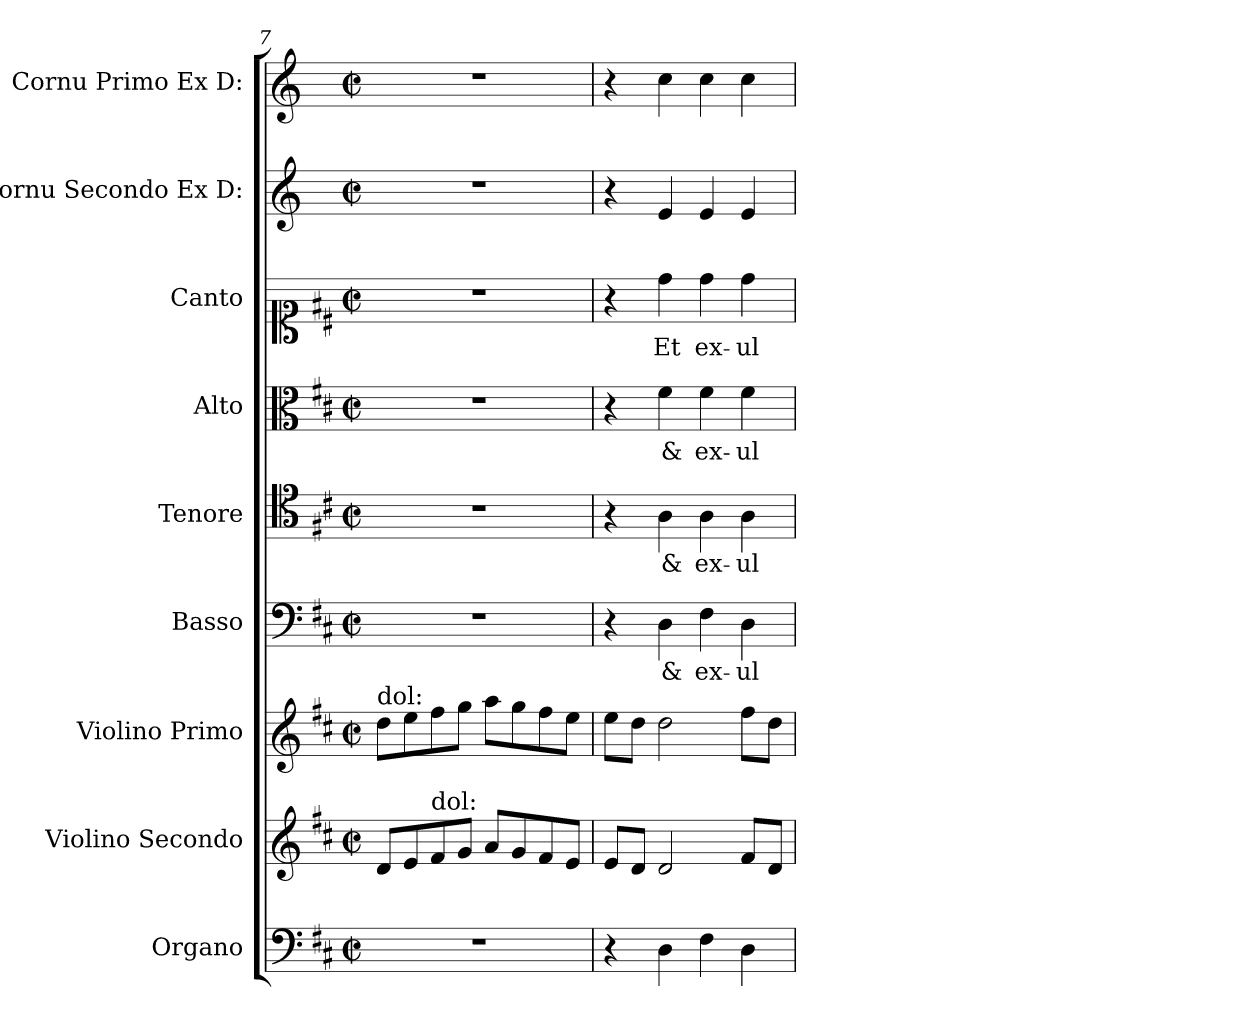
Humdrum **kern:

**kern	**dynam	**kern	**dynam	**kern	**dynam	**kern	**text	**dynam	**kern	**text	**dynam	**kern	**text	**dynam	**kern	**text	**dynam	**kern	**dynam	**kern	**dynam
*part9	*part9	*part8	*part8	*part7	*part7	*part6	*part6	*part6	*part5	*part5	*part5	*part4	*part4	*part4	*part3	*part3	*part3	*part2	*part2	*part1	*part1
*staff9	*staff9	*staff8	*staff8	*staff7	*staff7	*staff6	*staff6	*staff6	*staff5	*staff5	*staff5	*staff4	*staff4	*staff4	*staff3	*staff3	*staff3	*staff2	*staff2	*staff1	*staff1
*I"Organo	*	*I"Violino Secondo	*	*I"Violino Primo	*	*I"Basso	*	*	*I"Tenore	*	*	*I"Alto	*	*	*I"Canto	*	*	*I"Cornu Secondo Ex D:	*	*I"Cornu Primo Ex D:	*
*	*	*I'vl 2	*	*I'vl 1	*	*I'B	*	*	*I'T	*	*	*I'A	*	*	*	*	*	*I'cor 2	*	*I'cor 1	*
*clefF4	*	*clefG2	*	*clefG2	*	*clefF4	*	*	*clefC4	*	*	*clefC3	*	*	*clefC1	*	*	*clefG2	*	*clefG2	*
*	*	*	*	*	*	*	*	*	*	*	*	*	*	*	*	*	*	*ITrd-1c-2	*	*ITrd-1c-2	*
*k[f#c#]	*	*k[f#c#]	*	*k[f#c#]	*	*k[f#c#]	*	*	*k[f#c#]	*	*	*k[f#c#]	*	*	*k[f#c#]	*	*	*k[f#c#]	*	*k[f#c#]	*
*M2/2	*	*M2/2	*	*M2/2	*	*M2/2	*	*	*M2/2	*	*	*M2/2	*	*	*M2/2	*	*	*M2/2	*	*M2/2	*
*met(c|)	*	*met(c|)	*	*met(c|)	*	*met(c|)	*	*	*met(c|)	*	*	*met(c|)	*	*	*met(c|)	*	*	*met(c|)	*	*met(c|)	*
=7	=7	=7	=7	=7	=7	=7	=7	=7	=7	=7	=7	=7	=7	=7	=7	=7	=7	=7	=7	=7	=7
!	!	!	!	!LO:TX:a:t=dol&colon;	!	!	!	!	!	!	!	!	!	!	!	!	!	!	!	!	!
!	!	!	!LO:DY:a	!	!LO:DY:a	!	!	!	!	!	!	!	!	!	!	!	!	!	!	!	!
1r	.	8d/L	p&colon;	8dd\L	p&colon;	1r	.	.	1r	.	.	1r	.	.	1r	.	.	1r	.	1r	.
.	.	8e/	.	8ee\	.	.	.	.	.	.	.	.	.	.	.	.	.	.	.	.	.
!	!	!LO:TX:a:t=dol&colon;	!	!	!	!	!	!	!	!	!	!	!	!	!	!	!	!	!	!	!
.	.	8f#/	.	8ff#\	.	.	.	.	.	.	.	.	.	.	.	.	.	.	.	.	.
.	.	8g/J	.	8gg\J	.	.	.	.	.	.	.	.	.	.	.	.	.	.	.	.	.
.	.	8a/L	.	8aa\L	.	.	.	.	.	.	.	.	.	.	.	.	.	.	.	.	.
.	.	8g/	.	8gg\	.	.	.	.	.	.	.	.	.	.	.	.	.	.	.	.	.
.	.	8f#/	.	8ff#\	.	.	.	.	.	.	.	.	.	.	.	.	.	.	.	.	.
.	.	8e/J	.	8ee\J	.	.	.	.	.	.	.	.	.	.	.	.	.	.	.	.	.
=8	=8	=8	=8	=8	=8	=8	=8	=8	=8	=8	=8	=8	=8	=8	=8	=8	=8	=8	=8	=8	=8
!	!LO:DY:a	!	!	!	!	!	!	!LO:DY:a	!	!	!LO:DY:a	!	!	!LO:DY:a	!	!	!LO:DY:a	!	!LO:DY:a	!	!LO:DY:a
4r	pia&colon;	8e/L	.	8ee\L	.	4r	.	p&colon;	4r	.	p&colon;	4r	.	p&colon;	4r	.	p&colon;	4r	p&colon;	4r	p&colon;
.	.	8d/J	.	8dd\J	.	.	.	.	.	.	.	.	.	.	.	.	.	.	.	.	.
4D\	.	2d/	.	2dd\	.	4D\	&	.	4A\	&	.	4f#\	&	.	4dd\	Et	.	4f#/	.	4dd\	.
4F#\	.	.	.	.	.	4F#\	ex-	.	4A\	ex-	.	4f#\	ex-	.	4dd\	ex-	.	4f#/	.	4dd\	.
4D\	.	8f#/L	.	8ff#\L	.	4D\	-ul-	.	4A\	-ul-	.	4f#\	-ul-	.	4dd\	-ul-	.	4f#/	.	4dd\	.
.	.	8d/J	.	8dd\J	.	.	.	.	.	.	.	.	.	.	.	.	.	.	.	.	.
=	=	=	=	=	=	=	=	=	=	=	=	=	=	=	=	=	=	=	=	=	=
*-	*-	*-	*-	*-	*-	*-	*-	*-	*-	*-	*-	*-	*-	*-	*-	*-	*-	*-	*-	*-	*-
